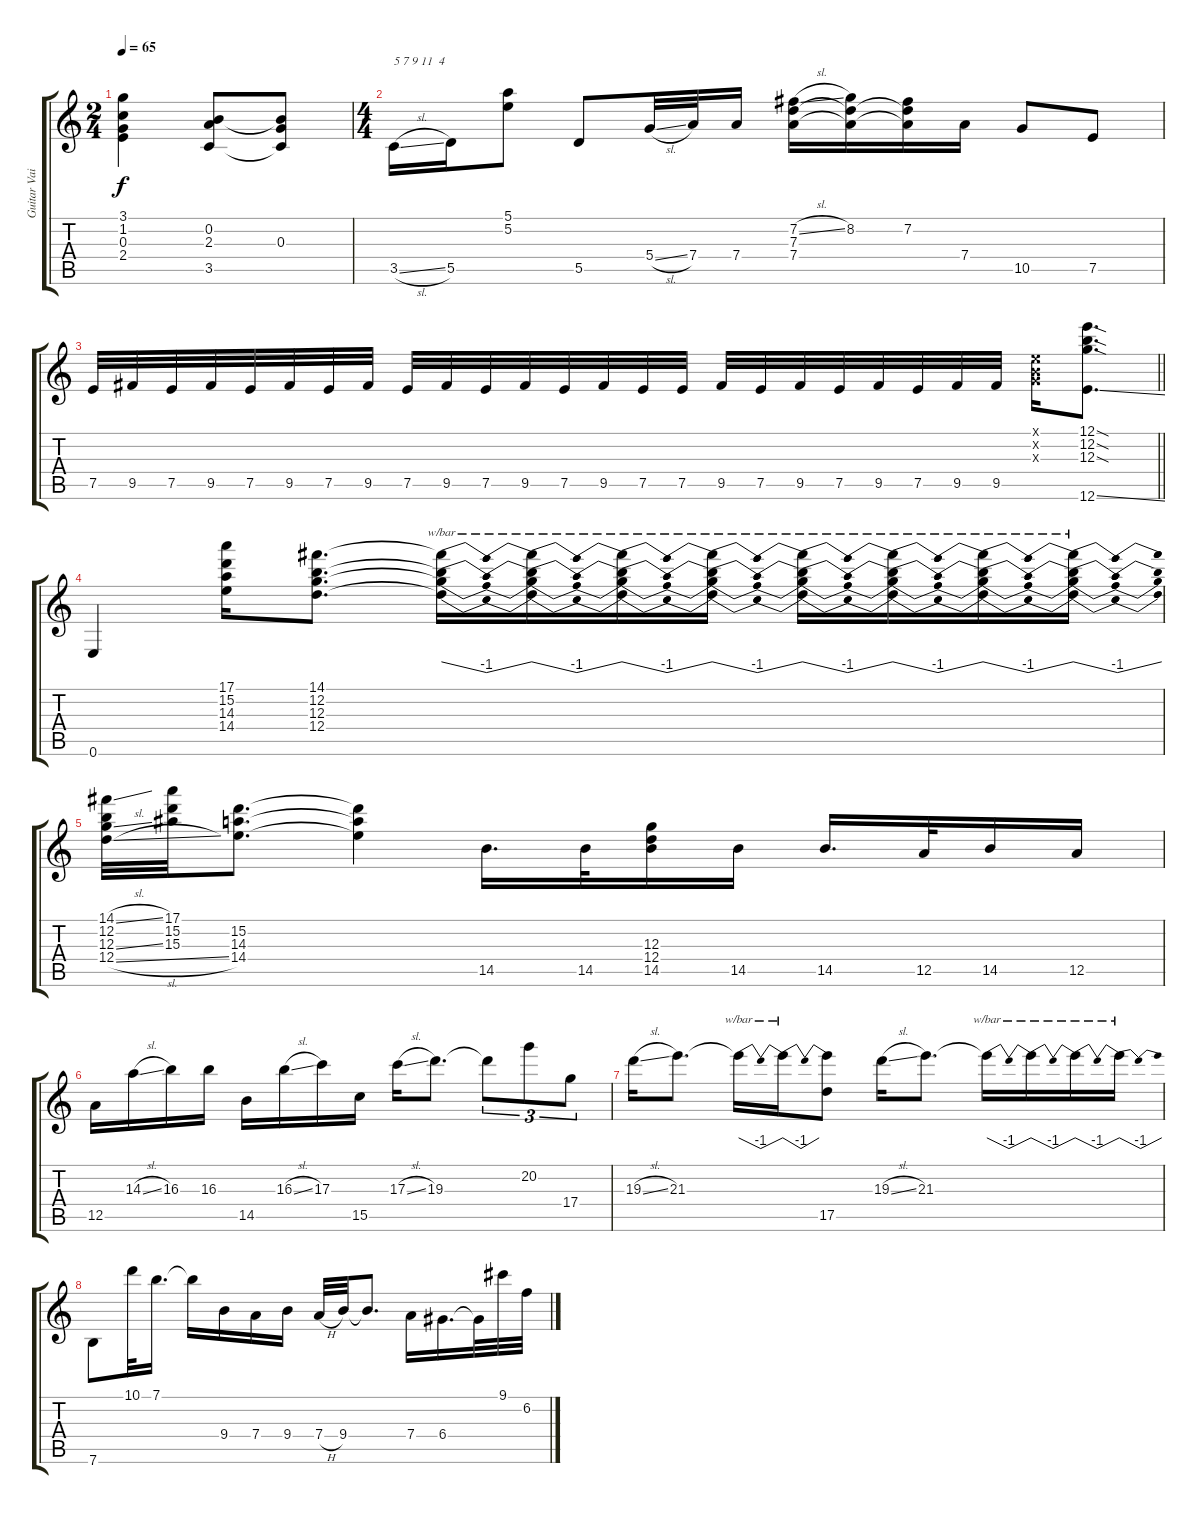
\track ("Guitar Vai" "Guitar Vai") {instrument overdrivenguitar}
\staff {score tabs}
\tuning (E4 B3 G3 D3 A2 E2) {hide}
\ts (2 4)
\tempo 65
\clef g2
\ks c
(3.1{t} 1.2{t} 0.3 2.4{t}).4{txt "" dy f} (0.2 2.3 3.5).8 (0.2{t} 0.3 3.5{t}).8 |
\ts (4 4)
3.5{sl}.16{txt "5 7 9 11  4"} 5.5.16 (5.1 5.2).8 5.5.8 5.4{sl}.32 7.4.32 7.4.16 (7.2{sl} 7.3 7.4).16 (8.2 7.3{t} 7.4{t}).16 (7.2 7.3{t} 7.4{t}).16 7.4.16 10.5.8 7.5.8 |
\barLineRight lightlight
7.5.32{txt ""} 9.5.32 7.5.32 9.5.32 7.5.32 9.5.32 7.5.32 9.5.32{txt ""} 7.5.32 9.5.32 7.5.32 9.5.32 7.5.32 9.5.32 7.5.32 7.5.32 9.5.32 7.5.32 9.5.32 7.5.32 9.5.32 7.5.32 9.5.32 9.5.32 (0.1{x} 0.2{x} 0.3{x}).16 (12.1{sod} 12.2{sod} 12.3{sod} 12.6{ss}).8{d} |
0.6.4 (17.1 15.2 14.3 14.4).16 (14.1 12.2 12.3 12.4).8{d} (14.1{t} 12.2{t} 12.3{t} 12.4{t}).16{tbe (dip default 0 0 30 -4 60 0)} (14.1{t} 12.2{t} 12.3{t} 12.4{t}).16{tbe (dip default 0 0 30 -4 60 0)} (14.1{t} 12.2{t} 12.3{t} 12.4{t}).16{tbe (dip default 0 0 30 -4 60 0)} (14.1{t} 12.2{t} 12.3{t} 12.4{t}).16{tbe (dip default 0 0 30 -4 60 0)} (14.1{t} 12.2{t} 12.3{t} 12.4{t}).16{tbe (dip default 0 0 30 -4 60 0)} (14.1{t} 12.2{t} 12.3{t} 12.4{t}).16{tbe (dip default 0 0 30 -4 60 0)} (14.1{t} 12.2{t} 12.3{t} 12.4{t}).16{tbe (dip default 0 0 30 -4 60 0)} (14.1{t} 12.2{t} 12.3{t} 12.4{t}).16{tbe (dip default 0 0 30 -4 60 0)} |
(14.1{sl} 12.2 12.3{sl} 12.4{sl}).32 (17.1 15.2 15.3).32 (15.2 14.3 14.4).8{d} (15.2{t} 14.3{t} 14.4{t}).4 14.5.16{d} 14.5.32 (12.3 12.4 14.5).16 14.5.16 14.5.16{d} 12.5.32 14.5.16 12.5.16 |
12.5.16 14.3{sl}.16 16.3.16 16.3.16 14.5.16 16.3{sl}.16 17.3.16 15.5.16 17.3{sl}.16 19.3.8{d} 19.3{t}.8{tu (3 2)} 20.2.8{tu (3 2)} 17.4.8{tu (3 2)} |
19.3{sl}.16 21.3.8{d} 21.3{t}.16{tbe (dip default 0 0 30 -4 60 0)} 21.3{t}.16{tbe (dip default 0 0 30 -4 60 0)} (21.3{t} 17.5).8 19.3{sl}.16 21.3.8{d} 21.3{t}.16{tbe (dip default 0 0 30 -4 60 0)} 21.3{t}.16{tbe (dip default 0 0 30 -4 60 0)} 21.3{t}.16{tbe (dip default 0 0 30 -4 60 0)} 21.3{t}.16{tbe (dip default 0 0 30 -4 60 0)} |
7.6.8 10.1.32 7.1.16{d} 7.1{t}.16 9.4.16 7.4.16 9.4.16 7.4{h}.32 9.4.32 9.4{t}.8{d} 7.4.16 6.4.16{d} 6.4{t}.32 9.1.32 6.2.32
